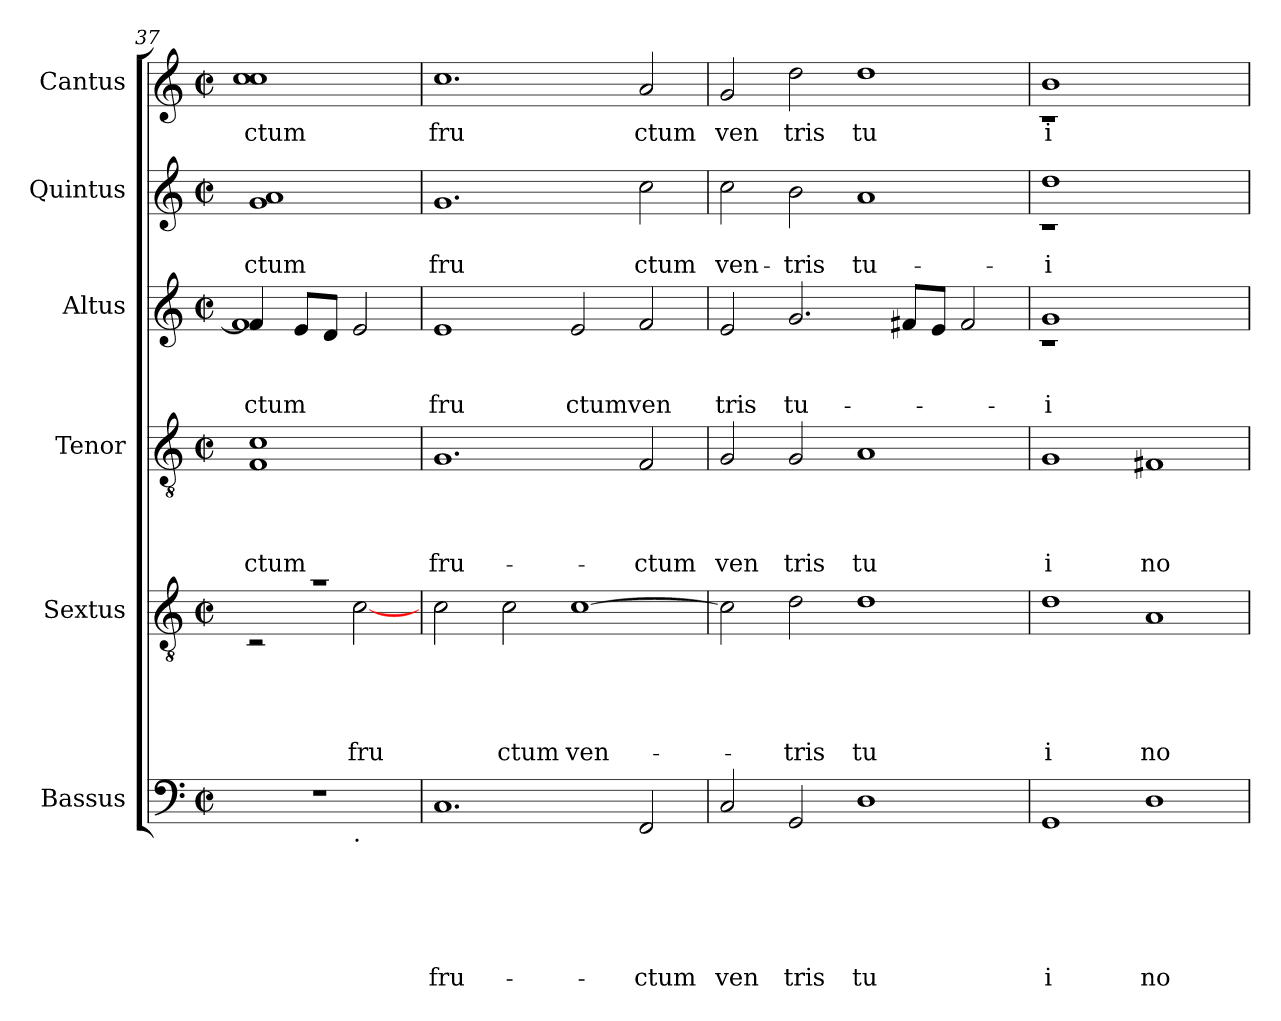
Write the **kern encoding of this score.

**kern	**text	**text	**text	**text	**text	**text	**kern	**text	**text	**text	**text	**text	**kern	**text	**text	**text	**text	**kern	**text	**text	**text	**kern	**text	**text	**kern	**text
*part6	*part6	*part6	*part6	*part6	*part6	*part6	*part5	*part5	*part5	*part5	*part5	*part5	*part4	*part4	*part4	*part4	*part4	*part3	*part3	*part3	*part3	*part2	*part2	*part2	*part1	*part1
*staff6	*staff6	*staff6	*staff6	*staff6	*staff6	*staff6	*staff5	*staff5	*staff5	*staff5	*staff5	*staff5	*staff4	*staff4	*staff4	*staff4	*staff4	*staff3	*staff3	*staff3	*staff3	*staff2	*staff2	*staff2	*staff1	*staff1
*I"Bassus	*	*	*	*	*	*	*I"Sextus	*	*	*	*	*	*I"Tenor	*	*	*	*	*I"Altus	*	*	*	*I"Quintus	*	*	*I"Cantus	*
*clefF4	*	*	*	*	*	*	*clefGv2	*	*	*	*	*	*clefGv2	*	*	*	*	*clefG2	*	*	*	*clefG2	*	*	*clefG2	*
*k[]	*	*	*	*	*	*	*k[]	*	*	*	*	*	*k[]	*	*	*	*	*k[]	*	*	*	*k[]	*	*	*k[]	*
*C:	*	*	*	*	*	*	*C:	*	*	*	*	*	*C:	*	*	*	*	*C:	*	*	*	*C:	*	*	*C:	*
*M2/2	*	*	*	*	*	*	*M2/2	*	*	*	*	*	*M2/2	*	*	*	*	*M2/2	*	*	*	*M2/2	*	*	*M2/2	*
*met(c|)	*	*	*	*	*	*	*met(c|)	*	*	*	*	*	*met(c|)	*	*	*	*	*met(c|)	*	*	*	*met(c|)	*	*	*met(c|)	*
=37	=37	=37	=37	=37	=37	=37	=37	=37	=37	=37	=37	=37	=37	=37	=37	=37	=37	=37	=37	=37	=37	=37	=37	=37	=37	=37
*	*	*	*	*	*	*	*^	*	*	*	*	*	*	*	*	*	*	*	*	*	*	*	*	*	*	*
!	!	!	!	!	!	!	!	!	!	!	!	!	!	!	!	!	!	!LO:LY:b	!	!	!	!LO:LY:b	!	!	!LO:LY:b	!	!LO:LY:b
*^	*	*	*	*	*	*	*	*	*	*	*	*	*	*	*	*	*	*	*^	*	*	*	*	*	*	*	*
1r	2ryy	.	.	.	.	.	.	1ra	2rC	.	.	.	.	.	1F 1c	.	.	.	-ctum	4f/]	1f	.	.	ctum	1g 1a	.	ctum	1cc 1cc	ctum
.	.	.	.	.	.	.	.	.	.	.	.	.	.	.	.	.	.	.	.	8e/L	.	.	.	.	.	.	.	.	.
.	.	.	.	.	.	.	.	.	.	.	.	.	.	.	.	.	.	.	.	8d/J	.	.	.	.	.	.	.	.	.
!	!LO:TX:b:t=.	!	!	!	!	!	!	!	!	!	!	!	!	!	!	!	!	!	!	!	!	!	!	!	!	!	!	!	!
!	!	!	!	!	!	!	!	!	!	!	!	!	!	!LO:LY:b	!	!	!	!	!	!	!	!	!	!	!	!	!	!	!
.	2ryy	.	.	.	.	.	.	.	[>2c\	.	.	.	.	fru-	.	.	.	.	.	2e/	.	.	.	.	.	.	.	.	.
*	*	*	*	*	*	*	*	*	*	*	*	*	*	*	*	*	*	*	*	*v	*v	*	*	*	*	*	*	*	*
=38	=38	=38	=38	=38	=38	=38	=38	=38	=38	=38	=38	=38	=38	=38	=38	=38	=38	=38	=38	=38	=38	=38	=38	=38	=38	=38	=38	=38
!	!	!	!	!	!	!	!LO:LY:b	!	!	!	!	!	!	!	!	!	!	!	!LO:LY:b	!	!	!	!LO:LY:b	!	!	!LO:LY:b	!	!LO:LY:b
*v	*v	*	*	*	*	*	*	*	*	*	*	*	*	*	*	*	*	*	*	*	*	*	*	*	*	*	*	*
*	*	*	*	*	*	*	*v	*v	*	*	*	*	*	*	*	*	*	*	*	*	*	*	*	*	*	*	*
1.C	.	.	.	.	.	fru-	2c\	.	.	.	.	.	1.G	.	.	.	fru-	1e	.	.	fru	1.g	.	fru	1.cc	fru
!	!	!	!	!	!	!	!	!	!	!	!	!LO:LY:b	!	!	!	!	!	!	!	!	!	!	!	!	!	!
.	.	.	.	.	.	.	2c\	.	.	.	.	-ctum	.	.	.	.	.	.	.	.	.	.	.	.	.	.
!	!	!	!	!	!	!	!	!	!	!	!	!LO:LY:b	!	!	!	!	!	!	!	!	!LO:LY:b	!	!	!	!	!
.	.	.	.	.	.	.	[>1c	.	.	.	.	ven-	.	.	.	.	.	2e/	.	.	ctumven	.	.	.	.	.
!	!	!	!	!	!	!LO:LY:b	!	!	!	!	!	!	!	!	!	!	!LO:LY:b	!	!	!	!	!	!	!LO:LY:b	!	!LO:LY:b
2FF/	.	.	.	.	.	-ctum	.	.	.	.	.	.	2F/	.	.	.	-ctum	2f/	.	.	.	2cc\	.	ctum	2a/	ctum
!!LO:PB:g=z
=39	=39	=39	=39	=39	=39	=39	=39	=39	=39	=39	=39	=39	=39	=39	=39	=39	=39	=39	=39	=39	=39	=39	=39	=39	=39	=39
!	!	!	!	!	!	!LO:LY:b	!	!	!	!	!	!	!	!	!	!	!LO:LY:b	!	!	!	!LO:LY:b	!	!	!LO:LY:b	!	!LO:LY:b
2C/	.	.	.	.	.	ven	2c\]	.	.	.	.	.	2G/	.	.	.	ven	2e/	.	.	tris	2cc\	.	ven-	2g/	ven
!	!	!	!	!	!	!LO:LY:b	!	!	!	!	!	!LO:LY:b	!	!	!	!	!LO:LY:b	!	!	!	!LO:LY:b	!	!	!LO:LY:b	!	!LO:LY:b
2GG/	.	.	.	.	.	tris	2d\	.	.	.	.	-tris	2G/	.	.	.	tris	2.g/	.	.	tu-	2b\	.	-tris	2dd\	tris
!	!	!	!	!	!	!LO:LY:b	!	!	!	!	!	!LO:LY:b	!	!	!	!	!LO:LY:b	!	!	!	!	!	!	!LO:LY:b	!	!LO:LY:b
1D	.	.	.	.	.	tu	1d	.	.	.	.	tu	1A	.	.	.	tu	.	.	.	.	1a	.	tu-	1dd	tu
.	.	.	.	.	.	.	.	.	.	.	.	.	.	.	.	.	.	8f#/L	.	.	.	.	.	.	.	.
.	.	.	.	.	.	.	.	.	.	.	.	.	.	.	.	.	.	8e/J	.	.	.	.	.	.	.	.
.	.	.	.	.	.	.	.	.	.	.	.	.	.	.	.	.	.	2f#/	.	.	.	.	.	.	.	.
=40	=40	=40	=40	=40	=40	=40	=40	=40	=40	=40	=40	=40	=40	=40	=40	=40	=40	=40	=40	=40	=40	=40	=40	=40	=40	=40
*	*	*	*	*	*	*	*	*	*	*	*	*	*	*	*	*	*	*^	*	*	*	*^	*	*	*^	*
!	!	!	!	!	!	!LO:LY:b	!	!	!	!	!	!LO:LY:b	!	!	!	!	!LO:LY:b	!	!LO:N:vis=1	!	!	!LO:LY:b	!	!LO:N:vis=1	!	!LO:LY:b	!	!LO:N:vis=1	!LO:LY:b
1GG	.	.	.	.	.	i	1d	.	.	.	.	i	1G	.	.	.	i	1g	0rc	.	.	-i	1dd	0rc	.	-i	1b	0rc	i
!	!	!	!	!	!	!LO:LY:b	!	!	!	!	!	!LO:LY:b	!	!	!	!	!LO:LY:b	!	!	!	!	!	!	!	!	!	!	!	!
1D	.	.	.	.	.	no	1A	.	.	.	.	no	1F#X	.	.	.	no	1ryy	.	.	.	.	1ryy	.	.	.	1ryy	.	.
*	*	*	*	*	*	*	*	*	*	*	*	*	*	*	*	*	*	*v	*v	*	*	*	*	*	*	*	*v	*v	*
*	*	*	*	*	*	*	*	*	*	*	*	*	*	*	*	*	*	*	*	*	*	*v	*v	*	*	*	*
=	=	=	=	=	=	=	=	=	=	=	=	=	=	=	=	=	=	=	=	=	=	=	=	=	=	=
*-	*-	*-	*-	*-	*-	*-	*-	*-	*-	*-	*-	*-	*-	*-	*-	*-	*-	*-	*-	*-	*-	*-	*-	*-	*-	*-
